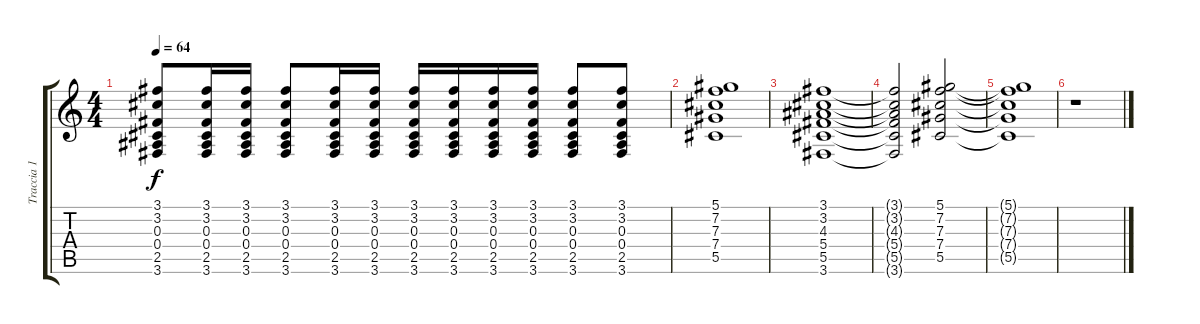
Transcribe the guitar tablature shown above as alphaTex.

\track ("Traccia 1" "Traccia 1") {instrument acousticguitarsteel}
\staff {score tabs}
\tuning (Eb4 Bb3 Gb3 Db3 Ab2 Eb2) {hide}
\ts (4 4)
\tempo 64
\clef g2
\ks c
(3.1 3.2 0.3 0.4 2.5 3.6).8{dy f} (3.1 3.2 0.3 0.4 2.5 3.6).16 (3.1 3.2 0.3 0.4 2.5 3.6).16 (3.1 3.2 0.3 0.4 2.5 3.6).8 (3.1 3.2 0.3 0.4 2.5 3.6).16 (3.1 3.2 0.3 0.4 2.5 3.6).16 (3.1 3.2 0.3 0.4 2.5 3.6).16 (3.1 3.2 0.3 0.4 2.5 3.6).16 (3.1 3.2 0.3 0.4 2.5 3.6).16 (3.1 3.2 0.3 0.4 2.5 3.6).16 (3.1 3.2 0.3 0.4 2.5 3.6).8 (3.1 3.2 0.3 0.4 2.5 3.6).8 |
(5.1 7.2 7.3 7.4 5.5).1 |
(3.1 3.2 4.3 5.4 5.5 3.6).1 |
(3.1{t} 3.2{t} 4.3{t} 5.4{t} 5.5{t} 3.6{t}).2 (5.1 7.2 7.3 7.4 5.5).2 |
(5.1{t} 7.2{t} 7.3{t} 7.4{t} 5.5{t}).1 |
r.1
